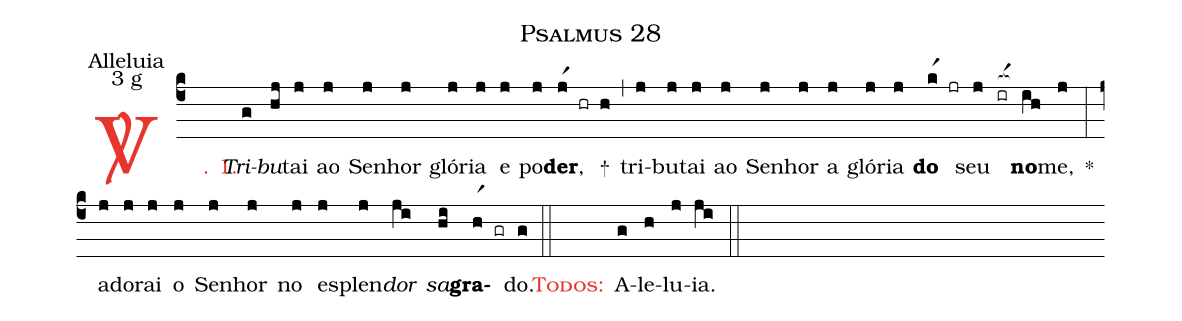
name: Psalmus 28;
office-part: Alleluia;
mode: 3;
mode-differentia: g;
%%
(c4)

<c><sp>V/</sp>. 1.</c>() <i>Tri</i>(g)<i>bu</i>(hj)tai(j) ao(j) Se(j)nhor(j) gló(j)ria(j) e(j) po(j)<b>der</b>,(jr1 hr h) +(,) tri(j)bu(j)tai(j) ao(j) Se(j)nhor(j) a(j) gló(j)ria(j) <b>do</b>(kr1 jr) seu(j) <nlba>(ir[ocba:1{])<b>no</b></nlba>(ih[ocba:0}])me,(j) *(:) a(j)do(j)rai(j) o(j) Se(j)nhor(j) no(j) es(j)plen(j)<i>dor</i>(ji) <i>sa</i>(hi)<b>gra</b>(hr1 gr)do.(g)

(::)

<nlba><c><sc>Todos</sc>:</c>() A</nlba>(g)le(h)lu(j)ia.(ji)

(::)
